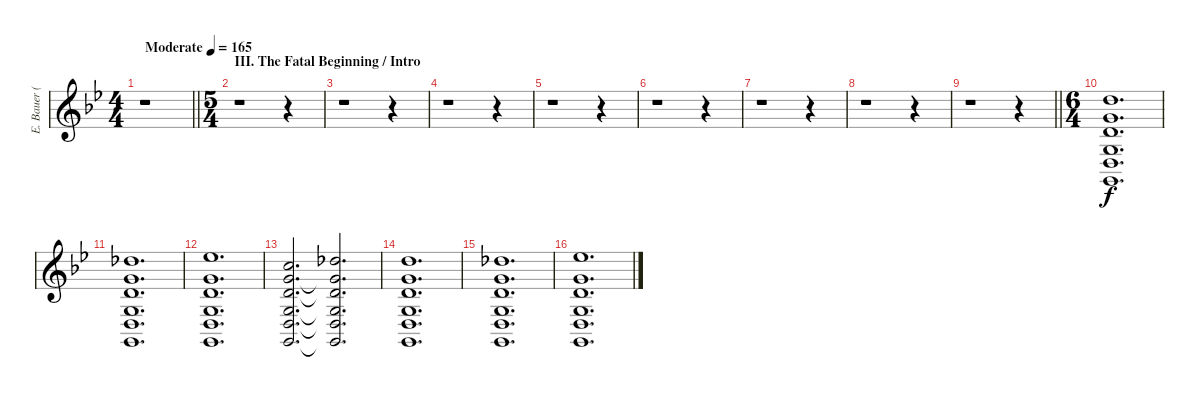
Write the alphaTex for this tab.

\track ("E. Bauer (Keyboard)" "E. Bauer (") {instrument choiraahs}
\staff {score}
\tuning (E4 B3 G3 D3 A2 E2 B1) {hide}
\ts (4 4)
\tempo (165 "Moderate")
\clef g2
\barLineRight lightlight
\ks gminor
r.1{dy f instrument choiraahs} |
\ts (5 4)
\section ("" "III. The Fatal Beginning / Intro")
r.1 r.4 |
r.1 r.4 |
r.1 r.4 |
r.1 r.4 |
r.1 r.4 |
r.1 r.4 |
r.1 r.4 |
\barLineRight lightlight
r.1 r.4 |
\ts (6 4)
(10.1 8.2 7.3 5.4 5.5 3.6).1{d} |
(9.1 8.2 7.3 5.4 5.5 3.6).1{d} |
(11.1 8.2 7.3 5.4 5.5 3.6).1{d} |
(8.1 8.2 7.3 5.4 5.5 3.6).2{d} (9.1 8.2{t} 7.3{t} 5.4{t} 5.5{t} 3.6{t}).2{d} |
(10.1 8.2 7.3 5.4 5.5 3.6).1{d} |
(9.1 8.2 7.3 5.4 5.5 3.6).1{d} |
(11.1 8.2 7.3 5.4 5.5 3.6).1{d}
